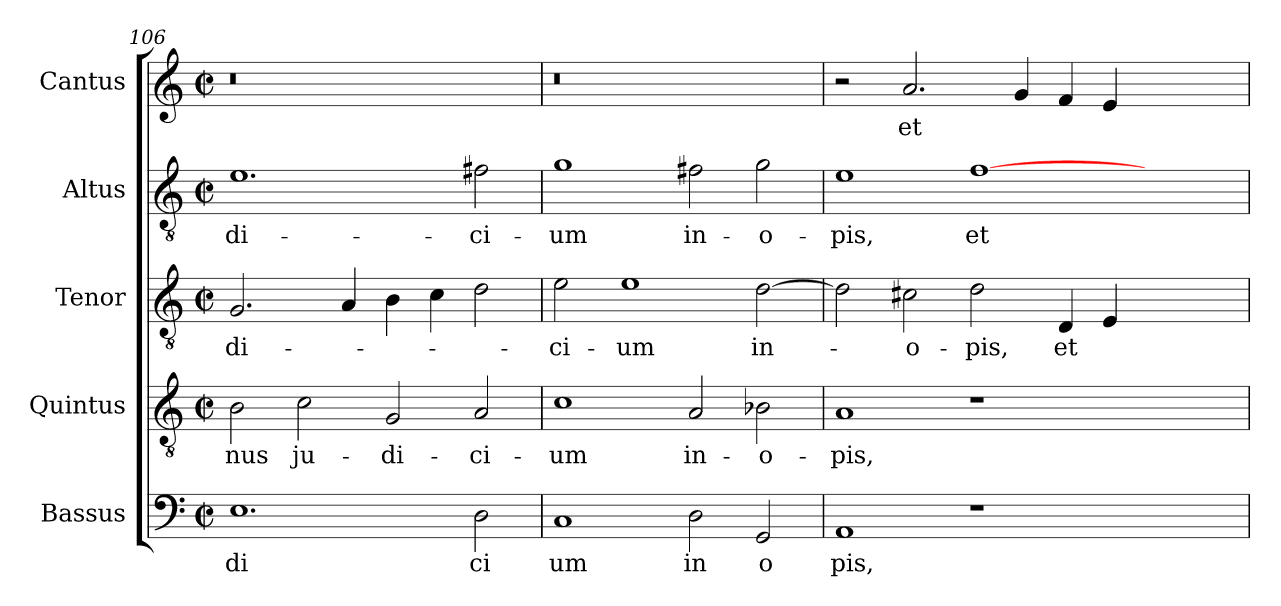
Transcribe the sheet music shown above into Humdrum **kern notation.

**kern	**text	**kern	**text	**kern	**text	**kern	**text	**kern	**text
*part5	*part5	*part4	*part4	*part3	*part3	*part2	*part2	*part1	*part1
*staff5	*staff5	*staff4	*staff4	*staff3	*staff3	*staff2	*staff2	*staff1	*staff1
*I"Bassus	*	*I"Quintus	*	*I"Tenor	*	*I"Altus	*	*I"Cantus	*
*clefF4	*	*clefGv2	*	*clefGv2	*	*clefGv2	*	*clefG2	*
*	*	*k[]	*	*	*	*	*	*k[]	*
*	*	*C:	*	*	*	*	*	*C:	*
*M2/2	*	*M2/2	*	*M2/2	*	*M2/2	*	*M2/2	*
*met(c|)	*	*met(c|)	*	*met(c|)	*	*met(c|)	*	*met(c|)	*
=106	=106	=106	=106	=106	=106	=106	=106	=106	=106
!	!LO:LY:b:cj	!	!LO:LY:b:cj	!	!LO:LY:b:cj	!	!LO:LY:b:cj	!	!
1.E	di	2B\	-nus	2.G/	-di-	1.e	-di-	0r	.
!	!	!	!LO:LY:b:cj	!	!	!	!	!	!
.	.	2c\	ju-	.	.	.	.	.	.
.	.	.	.	4A/	.	.	.	.	.
!	!	!	!LO:LY:b:cj	!	!	!	!	!	!
.	.	2G/	-di-	4B\	.	.	.	.	.
.	.	.	.	4c\	.	.	.	.	.
!	!LO:LY:b:cj	!	!LO:LY:b:cj	!	!	!	!LO:LY:b:cj	!	!
2D\	ci	2A/	-ci-	2d\	.	2f#X\	-ci-	.	.
=107	=107	=107	=107	=107	=107	=107	=107	=107	=107
!	!LO:LY:b:cj	!	!LO:LY:b:cj	!	!LO:LY:b:cj	!	!LO:LY:b:cj	!	!
1C	um	1c	-um	2e\	-ci-	1g	-um	0r	.
!	!	!	!	!	!LO:LY:b:cj	!	!	!	!
.	.	.	.	1e	-um	.	.	.	.
!	!LO:LY:b:cj	!	!LO:LY:b:cj	!	!	!	!LO:LY:b:cj	!	!
2D\	in	2A/	in-	.	.	2f#X\	in-	.	.
!	!LO:LY:b:cj	!	!LO:LY:b:cj	!	!LO:LY:b:cj	!	!LO:LY:b:cj	!	!
2GG/	o	2B-X\	-o-	[>2d\	in-	2g\	-o-	.	.
=108	=108	=108	=108	=108	=108	=108	=108	=108	=108
!	!LO:LY:b:cj	!	!LO:LY:b:cj	!	!	!	!LO:LY:b:cj	!	!
1AA	pis,	1A	-pis,	2d\]	.	1e	-pis,	2r	.
!	!	!	!	!	!LO:LY:b:cj	!	!	!	!LO:LY:b:cj
.	.	.	.	2c#\	-o-	.	.	2.a/	et
!LO:N:vis=1	!	!LO:N:vis=1	!	!	!LO:LY:b:cj	!	!LO:LY:b:cj	!	!
0r	.	0r	.	2d\	-pis,	[>1f	et	.	.
.	.	.	.	.	.	.	.	4g/	.
!	!	!	!	!	!LO:LY:b:cj	!	!	!	!
.	.	.	.	4D/	et	.	.	4f/	.
.	.	.	.	4E/	.	.	.	4e/	.
.	.	.	.	1ryy	.	1ryy	.	1ryy	.
=	=	=	=	=	=	=	=	=	=
*-	*-	*-	*-	*-	*-	*-	*-	*-	*-
